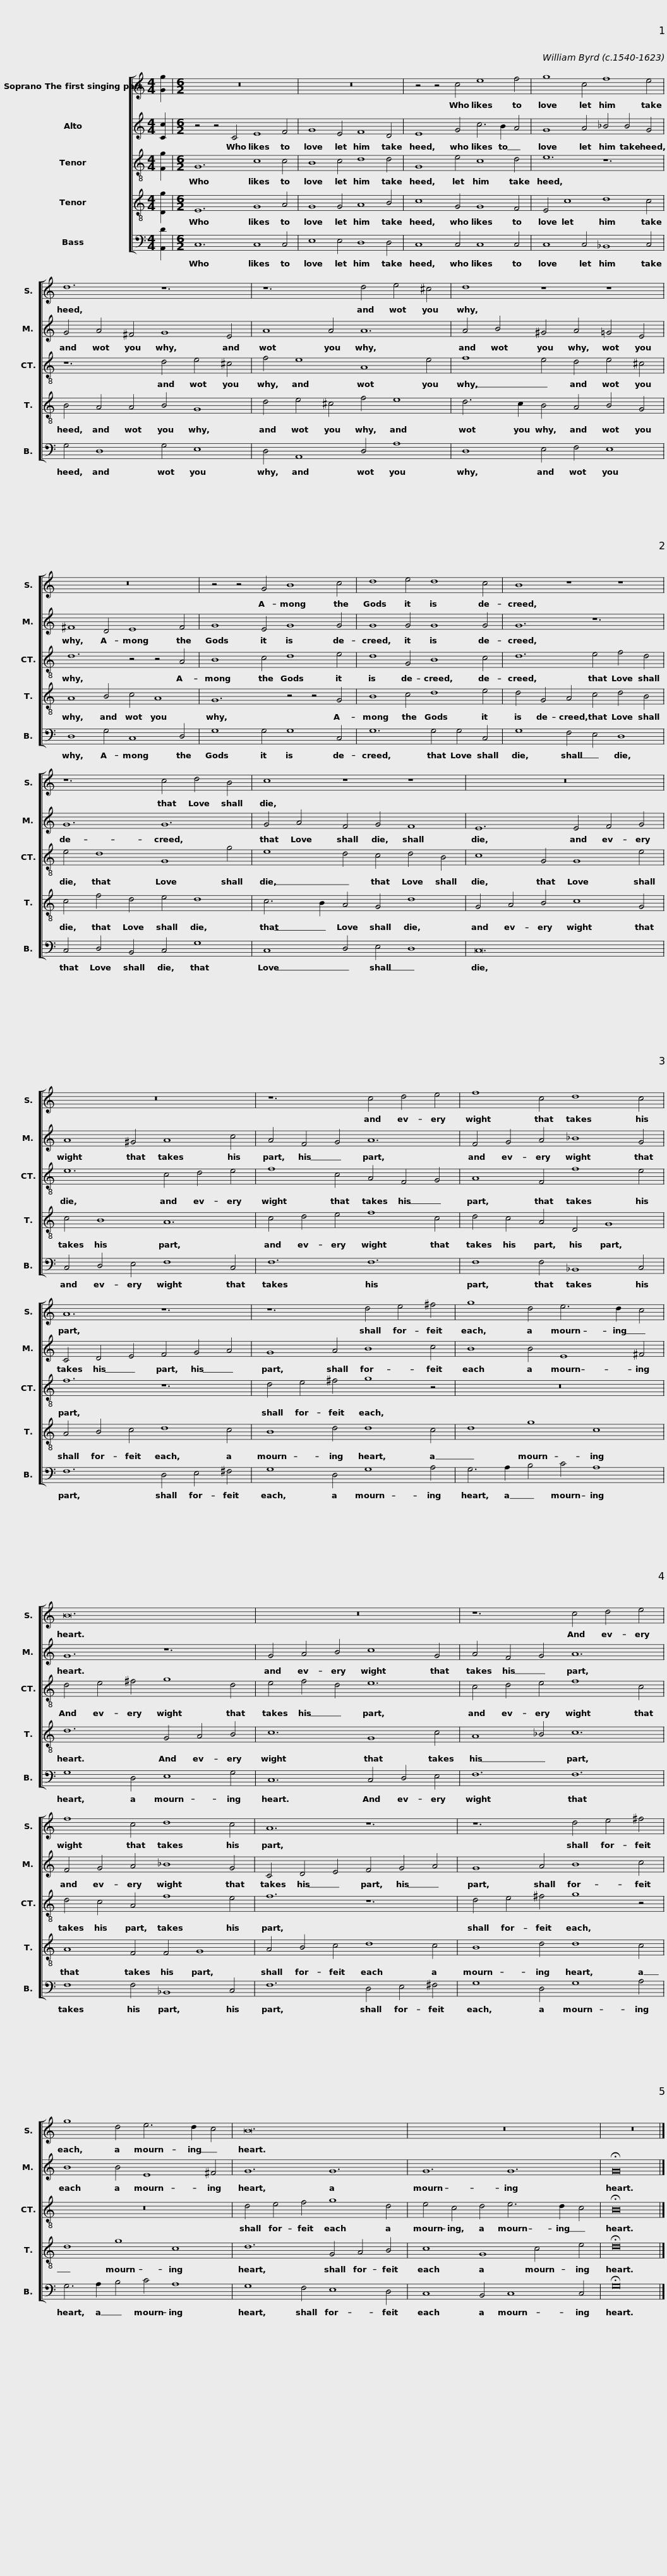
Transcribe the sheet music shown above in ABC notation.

X:1
%%score [ 1 2 3 4 5 ]
L:1/8
M:4/4
I:linebreak $
K:C
V:1 treble
V:2 treble transpose=-12
V:3 treble-8 transpose=-12
V:4 treble-8 transpose=-12
V:5 bass
V:1
 [Gg]2 |[M:6/2] z24 | z24 | z4 z4 c4 e8 f4 |$ g8 c4 f8 e4 | %5
 d12 z12 | z12 d4 e4 ^c4 |$ d8 z8 z8 |$ z24 | z4 z4 G4 B8 c4 | %10
 d8 e4 d8 c4 | B8 z8 z8 |$ z12 c4 d4 B4 | c8 z8 z8 | z24 |$ %15
 z24 |$ z12 c4 d4 e4 | f8 c4 d8 c4 | A12 z12 | z12 d4 e4 ^f4 |$ %20
 g8 d4 e6 d2 c4 | B24 | z24 | z12 c4 d4 e4 |$ f8 c4 d8 c4 | %25
 A12 z12 | z12 d4 e4 ^f4 |$ g8 d4 e6 d2 c4 | B24 | z24 | %30
 z24 |] %31
V:2
 [Cc]2 |[M:6/2] z4 z4 C4 E8 F4 | G8 E4 F8 D4 | E8 G4 c6 B2 A4 |$ G8 A4 _B4 B4 G4 | %5
 G4 A4 ^F4 G8 E4 | A8 A4 A12 |$ A4 B4 ^G4 A4 =G4 E4 |$ ^F8 D4 E8 F4 | G8 E4 G8 G4 | %10
 G8 G4 G8 G4 | G12 z12 |$ G12 G12 | G4 A4 F4 G4 F8 | E12 E4 F4 G4 |$ %15
 A8 ^G4 A8 c4 |$ A4 F4 G4 A12 | F4 G4 A4 _B8 G4 | C4 D4 E4 F4 G4 A4 | G8 A4 B8 c4 |$ %20
 B8 B4 E8 ^F4 | G12 z12 | G4 A4 B4 c8 G4 | A4 F4 G4 A12 |$ F4 G4 A4 _B8 G4 | %25
 C4 D4 E4 F4 G4 A4 | G8 A4 B8 c4 |$ B8 B4 E8 ^F4 | G12 G12 | G12 G12 | %30
 !fermata!G24 |] %31
V:3
 [Fg]2 |[M:6/2] G12 c8 c4 | B8 c4 d8 d4 | G8 e4 c8 d4 |$ e12 z12 | %5
 z12 d4 e4 ^c4 | f4 e8 A8 e4 |$ f8 e4 d4 e4 ^c4 |$ d12 z4 z4 A4 | B8 c4 d8 e4 | %10
 d8 G4 B8 c4 | d12 e4 f4 d4 |$ e4 d8 G8 g4 | e8 d4 c4 d4 B4 | c8 G4 G8 e4 |$ %15
 e12 c4 d4 e4 |$ f8 c4 A4 F4 G4 | A8 F4 f8 e4 | f12 z12 | d4 e4 ^f4 g8 z4 |$ %20
 z24 | d4 e4 ^f4 g8 d4 | e4 f4 d4 e12 | c4 d4 e4 f8 c4 |$ d4 c4 A4 f8 e4 | %25
 f12 z12 | d4 e4 ^f4 g8 z4 |$ z24 | d4 e4 f4 g8 d4 | e4 c4 d4 e6 d2 c4 | %30
 !fermata!B24 |] %31
V:4
 [Dg]2 |[M:6/2] E12 G8 A4 | G8 G4 A8 B4 | c8 G4 G8 F4 |$ E4 c8 d8 c4 | %5
 B4 A4 A4 B4 G8 | d4 e4 ^c4 f4 e8 |$ d6 c2 B4 A4 B4 G4 |$ A8 B4 c4 A8 | G12 z4 z4 G4 | %10
 B8 c4 d8 e4 | d4 G4 A4 c4 d4 B4 |$ c4 f4 d4 e4 d8 | c6 B2 A4 G4 d8 | G4 A4 B4 c8 G4 |$ %15
 c4 B8 A12 |$ c4 d4 e4 f8 c4 | d4 c4 A4 D4 G8 | A4 B4 c4 d8 c4 | B8 d4 d8 c4 |$ %20
 d8 g8 c8 | d12 G4 A4 B4 | c12 G8 c4 | A8 _B4 c12 |$ A8 F4 F4 G8 | %25
 A4 B4 c4 d8 c4 | B8 d4 d8 c4 |$ d8 g8 c8 | d12 G4 A4 B4 | c8 G8 c4 e4 | %30
 !fermata!d24 |] %31
V:5
 [A,,D]2 |[M:6/2] C,12 C,8 C,4 | E,8 E,4 D,8 D,4 | C,8 C,4 C,8 C,4 |$ C,8 C,4 _B,,8 C,4 | %5
 G,4 D,8 G,4 E,8 | D,4 A,,8 D,4 A,8 |$ D,8 E,4 F,4 E,8 |$ D,8 G,4 C,8 D,4 | G,8 G,4 G,8 C,4 | %10
 G,12 G,4 G,4 C,4 | G,8 F,4 E,4 D,8 |$ C,4 D,4 B,,4 C,4 G,8 | C,8 D,4 E,4 D,8 | C,24 |$ %15
 C,4 D,4 E,4 F,8 C,4 |$ F,12 F,12 | F,8 F,4 _B,,8 C,4 | F,12 D,4 E,4 ^F,4 | G,8 D,4 G,8 A,4 |$ %20
 G,6 A,2 B,4 C4 A,8 | G,8 D,4 E,8 G,4 | C,12 C,4 D,4 E,4 | F,12 F,12 |$ F,8 F,4 _B,,8 C,4 | %25
 F,12 D,4 E,4 ^F,4 | G,8 D,4 G,8 A,4 |$ G,6 A,2 B,4 C4 A,8 | G,8 F,4 E,8 D,4 | C,8 B,,4 C,8 C,4 | %30
 !fermata!G,24 |] %31
